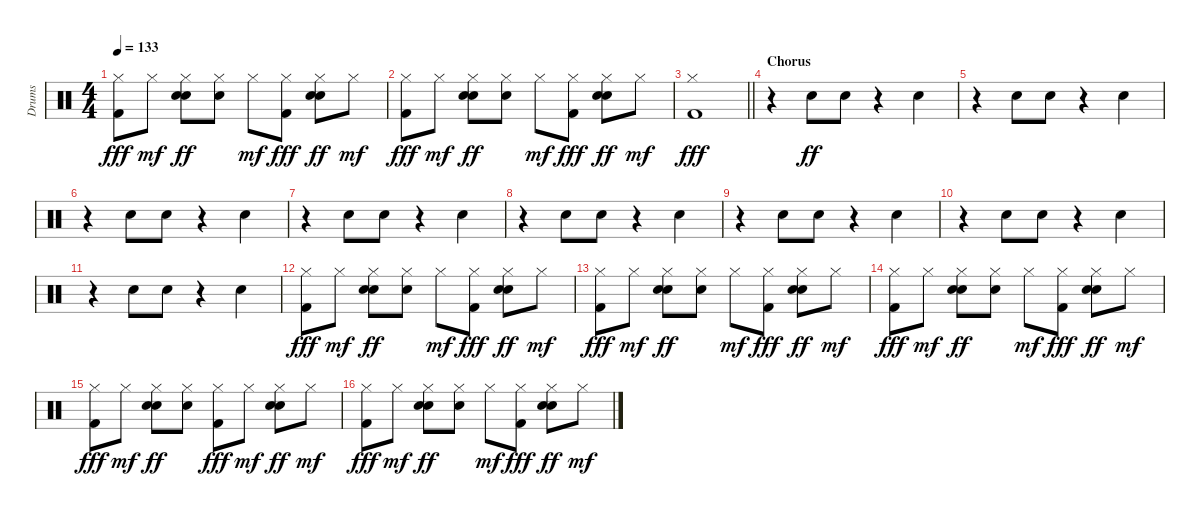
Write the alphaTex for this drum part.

\track ("Drums" "Drums") {instrument percussion}
\staff {score}
\articulation defaults
\ts (4 4)
\tempo 133
\clef neutral
\ks c
("Hi-Hat (closed)" "Kick (hit) 2").8{dy fff} "Hi-Hat (closed)".8{dy mf} ("Hi-Hat (closed)" "Snare (hit) 2" "Hand Clap (hit)").8{dy ff} ("Hi-Hat (closed)" "Hand Clap (hit)").8 "Hi-Hat (closed)".8{dy mf} ("Hi-Hat (closed)" "Kick (hit) 2").8{dy fff} ("Hi-Hat (closed)" "Snare (hit) 2" "Hand Clap (hit)").8{dy ff} "Hi-Hat (closed)".8{dy mf} |
("Hi-Hat (closed)" "Kick (hit) 2").8{dy fff} "Hi-Hat (closed)".8{dy mf} ("Hi-Hat (closed)" "Snare (hit) 2" "Hand Clap (hit)").8{dy ff} ("Hi-Hat (closed)" "Hand Clap (hit)").8 "Hi-Hat (closed)".8{dy mf} ("Hi-Hat (closed)" "Kick (hit) 2").8{dy fff} ("Hi-Hat (closed)" "Snare (hit) 2" "Hand Clap (hit)").8{dy ff} "Hi-Hat (closed)".8{dy mf} |
\barLineRight lightlight
("Hi-Hat (closed)" "Kick (hit) 2").1{dy fff} |
\section ("" "Chorus")
r.4 "Hand Clap (hit)".8{dy ff} "Hand Clap (hit)".8 r.4 "Hand Clap (hit)".4 |
r.4 "Hand Clap (hit)".8 "Hand Clap (hit)".8 r.4 "Hand Clap (hit)".4 |
r.4 "Hand Clap (hit)".8 "Hand Clap (hit)".8 r.4 "Hand Clap (hit)".4 |
r.4 "Hand Clap (hit)".8 "Hand Clap (hit)".8 r.4 "Hand Clap (hit)".4 |
r.4 "Hand Clap (hit)".8 "Hand Clap (hit)".8 r.4 "Hand Clap (hit)".4 |
r.4 "Hand Clap (hit)".8 "Hand Clap (hit)".8 r.4 "Hand Clap (hit)".4 |
r.4 "Hand Clap (hit)".8 "Hand Clap (hit)".8 r.4 "Hand Clap (hit)".4 |
r.4 "Hand Clap (hit)".8 "Hand Clap (hit)".8 r.4 "Hand Clap (hit)".4 |
("Hi-Hat (closed)" "Kick (hit) 2").8{dy fff} "Hi-Hat (closed)".8{dy mf} ("Hi-Hat (closed)" "Snare (hit) 2" "Hand Clap (hit)").8{dy ff} ("Hi-Hat (closed)" "Hand Clap (hit)").8 "Hi-Hat (closed)".8{dy mf} ("Hi-Hat (closed)" "Kick (hit) 2").8{dy fff} ("Hi-Hat (closed)" "Snare (hit) 2" "Hand Clap (hit)").8{dy ff} "Hi-Hat (closed)".8{dy mf} |
("Hi-Hat (closed)" "Kick (hit) 2").8{dy fff} "Hi-Hat (closed)".8{dy mf} ("Hi-Hat (closed)" "Snare (hit) 2" "Hand Clap (hit)").8{dy ff} ("Hi-Hat (closed)" "Hand Clap (hit)").8 "Hi-Hat (closed)".8{dy mf} ("Hi-Hat (closed)" "Kick (hit) 2").8{dy fff} ("Hi-Hat (closed)" "Snare (hit) 2" "Hand Clap (hit)").8{dy ff} "Hi-Hat (closed)".8{dy mf} |
("Hi-Hat (closed)" "Kick (hit) 2").8{dy fff} "Hi-Hat (closed)".8{dy mf} ("Hi-Hat (closed)" "Snare (hit) 2" "Hand Clap (hit)").8{dy ff} ("Hi-Hat (closed)" "Hand Clap (hit)").8 "Hi-Hat (closed)".8{dy mf} ("Hi-Hat (closed)" "Kick (hit) 2").8{dy fff} ("Hi-Hat (closed)" "Snare (hit) 2" "Hand Clap (hit)").8{dy ff} "Hi-Hat (closed)".8{dy mf} |
("Hi-Hat (closed)" "Kick (hit) 2").8{dy fff} "Hi-Hat (closed)".8{dy mf} ("Hi-Hat (closed)" "Snare (hit) 2" "Hand Clap (hit)").8{dy ff} ("Hi-Hat (closed)" "Hand Clap (hit)").8 ("Hi-Hat (closed)" "Kick (hit) 2").8{dy fff} "Hi-Hat (closed)".8{dy mf} ("Hi-Hat (closed)" "Snare (hit) 2" "Hand Clap (hit)").8{dy ff} "Hi-Hat (closed)".8{dy mf} |
("Hi-Hat (closed)" "Kick (hit) 2").8{dy fff} "Hi-Hat (closed)".8{dy mf} ("Hi-Hat (closed)" "Snare (hit) 2" "Hand Clap (hit)").8{dy ff} ("Hi-Hat (closed)" "Hand Clap (hit)").8 "Hi-Hat (closed)".8{dy mf} ("Hi-Hat (closed)" "Kick (hit) 2").8{dy fff} ("Hi-Hat (closed)" "Snare (hit) 2" "Hand Clap (hit)").8{dy ff} "Hi-Hat (closed)".8{dy mf}
